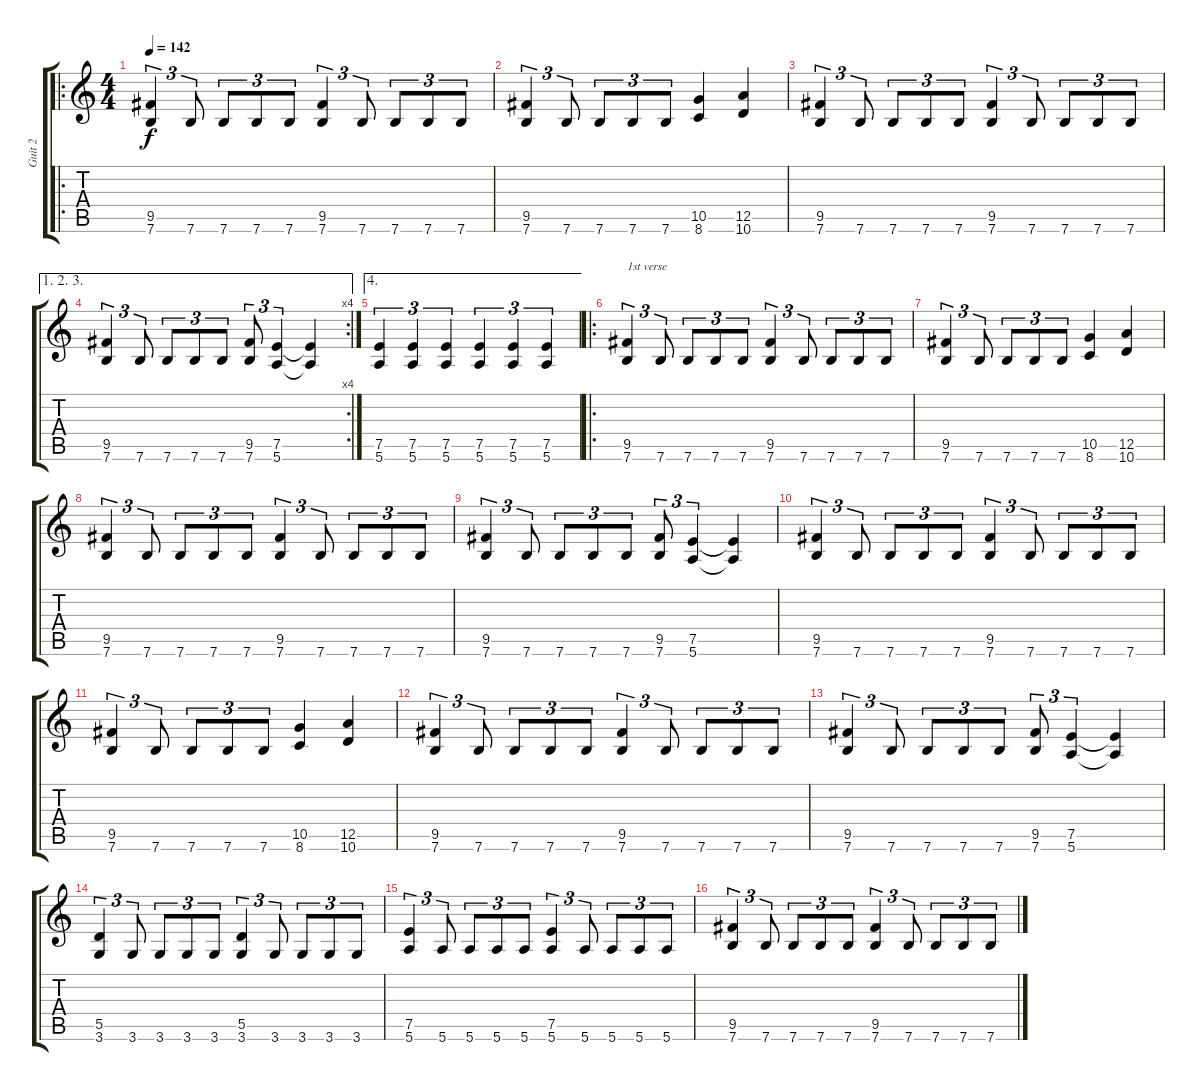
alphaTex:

\track ("Guit 2" "Guit 2") {instrument distortionguitar}
\staff {score tabs}
\tuning (E4 B3 G3 D3 A2 E2) {hide}
\ro
\ts (4 4)
\tempo 142
\clef g2
\ks c
(9.5 7.6).4{tu (3 2) dy f instrument distortionguitar} 7.6.8{tu (3 2)} 7.6.8{tu (3 2)} 7.6.8{tu (3 2)} 7.6.8{tu (3 2)} (9.5 7.6).4{tu (3 2)} 7.6.8{tu (3 2)} 7.6.8{tu (3 2)} 7.6.8{tu (3 2)} 7.6.8{tu (3 2)} |
(9.5 7.6).4{tu (3 2)} 7.6.8{tu (3 2)} 7.6.8{tu (3 2)} 7.6.8{tu (3 2)} 7.6.8{tu (3 2)} (10.5 8.6).4 (12.5 10.6).4 |
(9.5 7.6).4{tu (3 2)} 7.6.8{tu (3 2)} 7.6.8{tu (3 2)} 7.6.8{tu (3 2)} 7.6.8{tu (3 2)} (9.5 7.6).4{tu (3 2)} 7.6.8{tu (3 2)} 7.6.8{tu (3 2)} 7.6.8{tu (3 2)} 7.6.8{tu (3 2)} |
\ae (1 2 3)
\rc 4
(9.5 7.6).4{tu (3 2)} 7.6.8{tu (3 2)} 7.6.8{tu (3 2)} 7.6.8{tu (3 2)} 7.6.8{tu (3 2)} (9.5 7.6).8{tu (3 2)} (7.5 5.6).4{tu (3 2)} (7.5{t} 5.6{t}).4 |
\ae 4
(7.5 5.6).4{tu (3 2)} (7.5 5.6).4{tu (3 2)} (7.5 5.6).4{tu (3 2)} (7.5 5.6).4{tu (3 2)} (7.5 5.6).4{tu (3 2)} (7.5 5.6).4{tu (3 2)} |
\ro
(9.5 7.6).4{tu (3 2) txt "1st verse"} 7.6.8{tu (3 2)} 7.6.8{tu (3 2)} 7.6.8{tu (3 2)} 7.6.8{tu (3 2)} (9.5 7.6).4{tu (3 2)} 7.6.8{tu (3 2)} 7.6.8{tu (3 2)} 7.6.8{tu (3 2)} 7.6.8{tu (3 2)} |
(9.5 7.6).4{tu (3 2)} 7.6.8{tu (3 2)} 7.6.8{tu (3 2)} 7.6.8{tu (3 2)} 7.6.8{tu (3 2)} (10.5 8.6).4 (12.5 10.6).4 |
(9.5 7.6).4{tu (3 2)} 7.6.8{tu (3 2)} 7.6.8{tu (3 2)} 7.6.8{tu (3 2)} 7.6.8{tu (3 2)} (9.5 7.6).4{tu (3 2)} 7.6.8{tu (3 2)} 7.6.8{tu (3 2)} 7.6.8{tu (3 2)} 7.6.8{tu (3 2)} |
(9.5 7.6).4{tu (3 2)} 7.6.8{tu (3 2)} 7.6.8{tu (3 2)} 7.6.8{tu (3 2)} 7.6.8{tu (3 2)} (9.5 7.6).8{tu (3 2)} (7.5 5.6).4{tu (3 2)} (7.5{t} 5.6{t}).4 |
(9.5 7.6).4{tu (3 2)} 7.6.8{tu (3 2)} 7.6.8{tu (3 2)} 7.6.8{tu (3 2)} 7.6.8{tu (3 2)} (9.5 7.6).4{tu (3 2)} 7.6.8{tu (3 2)} 7.6.8{tu (3 2)} 7.6.8{tu (3 2)} 7.6.8{tu (3 2)} |
(9.5 7.6).4{tu (3 2)} 7.6.8{tu (3 2)} 7.6.8{tu (3 2)} 7.6.8{tu (3 2)} 7.6.8{tu (3 2)} (10.5 8.6).4 (12.5 10.6).4 |
(9.5 7.6).4{tu (3 2)} 7.6.8{tu (3 2)} 7.6.8{tu (3 2)} 7.6.8{tu (3 2)} 7.6.8{tu (3 2)} (9.5 7.6).4{tu (3 2)} 7.6.8{tu (3 2)} 7.6.8{tu (3 2)} 7.6.8{tu (3 2)} 7.6.8{tu (3 2)} |
(9.5 7.6).4{tu (3 2)} 7.6.8{tu (3 2)} 7.6.8{tu (3 2)} 7.6.8{tu (3 2)} 7.6.8{tu (3 2)} (9.5 7.6).8{tu (3 2)} (7.5 5.6).4{tu (3 2)} (7.5{t} 5.6{t}).4 |
(5.5 3.6).4{tu (3 2)} 3.6.8{tu (3 2)} 3.6.8{tu (3 2)} 3.6.8{tu (3 2)} 3.6.8{tu (3 2)} (5.5 3.6).4{tu (3 2)} 3.6.8{tu (3 2)} 3.6.8{tu (3 2)} 3.6.8{tu (3 2)} 3.6.8{tu (3 2)} |
(7.5 5.6).4{tu (3 2)} 5.6.8{tu (3 2)} 5.6.8{tu (3 2)} 5.6.8{tu (3 2)} 5.6.8{tu (3 2)} (7.5 5.6).4{tu (3 2)} 5.6.8{tu (3 2)} 5.6.8{tu (3 2)} 5.6.8{tu (3 2)} 5.6.8{tu (3 2)} |
(9.5 7.6).4{tu (3 2)} 7.6.8{tu (3 2)} 7.6.8{tu (3 2)} 7.6.8{tu (3 2)} 7.6.8{tu (3 2)} (9.5 7.6).4{tu (3 2)} 7.6.8{tu (3 2)} 7.6.8{tu (3 2)} 7.6.8{tu (3 2)} 7.6.8{tu (3 2)}
